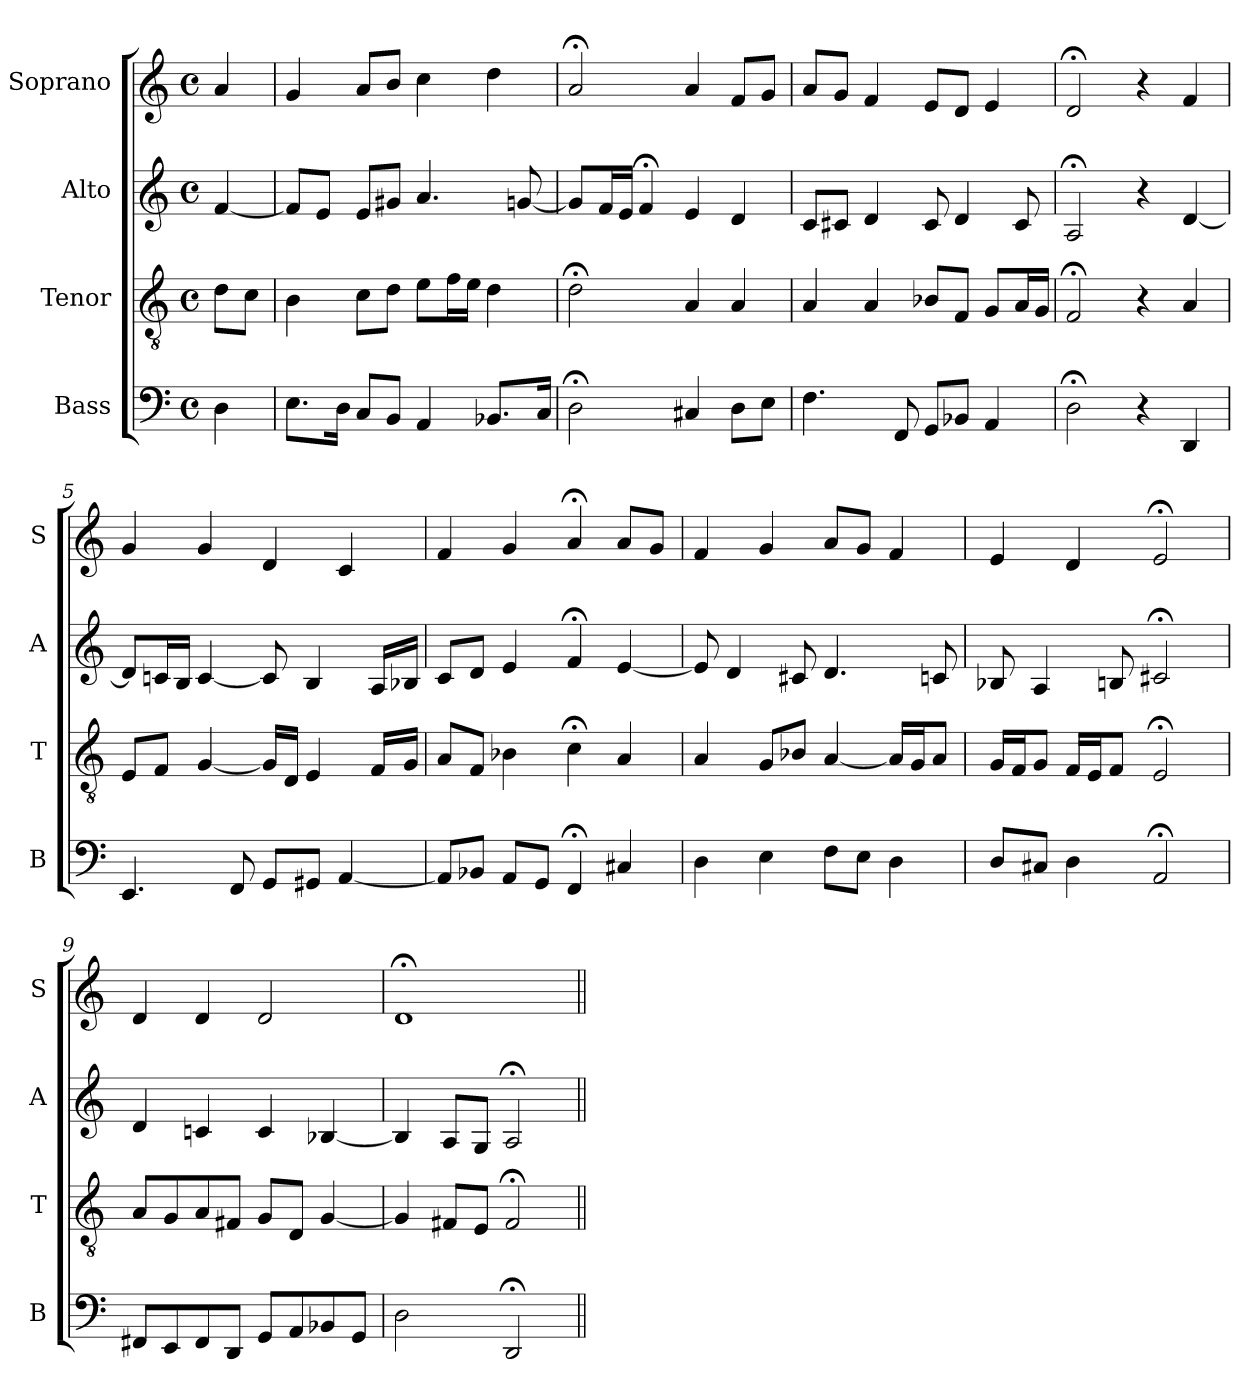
**kern	**kern	**kern	**kern
*part4	*part3	*part2	*part1
*staff4	*staff3	*staff2	*staff1
*I"Bass	*I"Tenor	*I"Alto	*I"Soprano
*I'B	*I'T	*I'A	*I'S
*clefF4	*clefGv2	*clefG2	*clefG2
*k[]	*k[]	*k[]	*k[]
*D:dor	*D:dor	*D:dor	*D:dor
*M4/4	*M4/4	*M4/4	*M4/4
*met(c)	*met(c)	*met(c)	*met(c)
*MM100	*MM100	*MM100	*MM100
=	=	=	=
4D	8dL	[4f	4a
.	8cJ	.	.
=1	=1	=1	=1
8.EL	4B	8fL]	4g
.	.	8eJ	.
16DJk	.	.	.
8CL	8cL	8eL	8aL
8BBJ	8dJ	8g#XJ	8bJ
4AA	8eL	4.a	4cc
.	16fL	.	.
.	16eJJ	.	.
8.BB-XL	4d	.	4dd
.	.	[8gn	.
16CJk	.	.	.
=2	=2	=2	=2
2D;<	2d;<	8gL]	2a;<
.	.	16fL	.
.	.	16eJJ	.
.	.	4f;<	.
4C#X	4A	4e	4a
8DL	4A	4d	8fL
8EJ	.	.	8gJ
=3	=3	=3	=3
4.F	4A	8cL	8aL
.	.	8c#XJ	8gJ
.	4A	4d	4f
8FF	.	.	.
8GGL	8B-XL	8c#	8eL
8BB-XJ	8FJ	4d	8dJ
4AA	8GL	.	4e
.	16AL	8c#	.
.	16GJJ	.	.
=4	=4	=4	=4
2D;<	2F;<	2A;<	2d;<
4r	4r	4r	4r
4DD	4A	[4d	4f
=5	=5	=5	=5
4.EE	8EL	8dL]	4g
.	8FJ	16cnL	.
.	.	16BJJ	.
.	[4G	[4c	4g
8FF	.	.	.
8GGL	16GLL]	8c]	4d
.	16DJJ	.	.
8GG#XJ	4E	4B	.
[4AA	.	.	4c
.	16FLL	16ALL	.
.	16GJJ	16B-XJJ	.
=6	=6	=6	=6
8AAL]	8AL	8cL	4f
8BB-XJ	8FJ	8dJ	.
8AAL	4B-X	4e	4g
8GGJ	.	.	.
4FF;<	4c;<	4f;<	4a;<
4C#X	4A	[4e	8aL
.	.	.	8gJ
=7	=7	=7	=7
4D	4A	8e]	4f
.	.	4d	.
4E	8GL	.	4g
.	8B-XJ	8c#X	.
8FL	[4A	4.d	8aL
8EJ	.	.	8gJ
4D	16ALL]	.	4f
.	16GJ	.	.
.	8AJ	8cn	.
=8	=8	=8	=8
8DL	16GLL	8B-X	4e
.	16FJ	.	.
8C#XJ	8GJ	4A	.
4D	16FLL	.	4d
.	16EJ	.	.
.	8FJ	8Bn	.
2AA;<	2E;<	2c#X;<	2e;<
=9	=9	=9	=9
8FF#XL	8AL	4d	4d
8EE	8G	.	.
8FF#	8A	4cn	4d
8DDJ	8F#XJ	.	.
8GGL	8GL	4c	2d
8AA	8DJ	.	.
8BB-X	[4G	[4B-X	.
8GGJ	.	.	.
=10	=10	=10	=10
2D	4G]	4B-]	1d;<
.	8F#XL	8AL	.
.	8EJ	8GJ	.
2DD;<	2F#;<	2A;<	.
=||	=||	=||	=||
*-	*-	*-	*-
